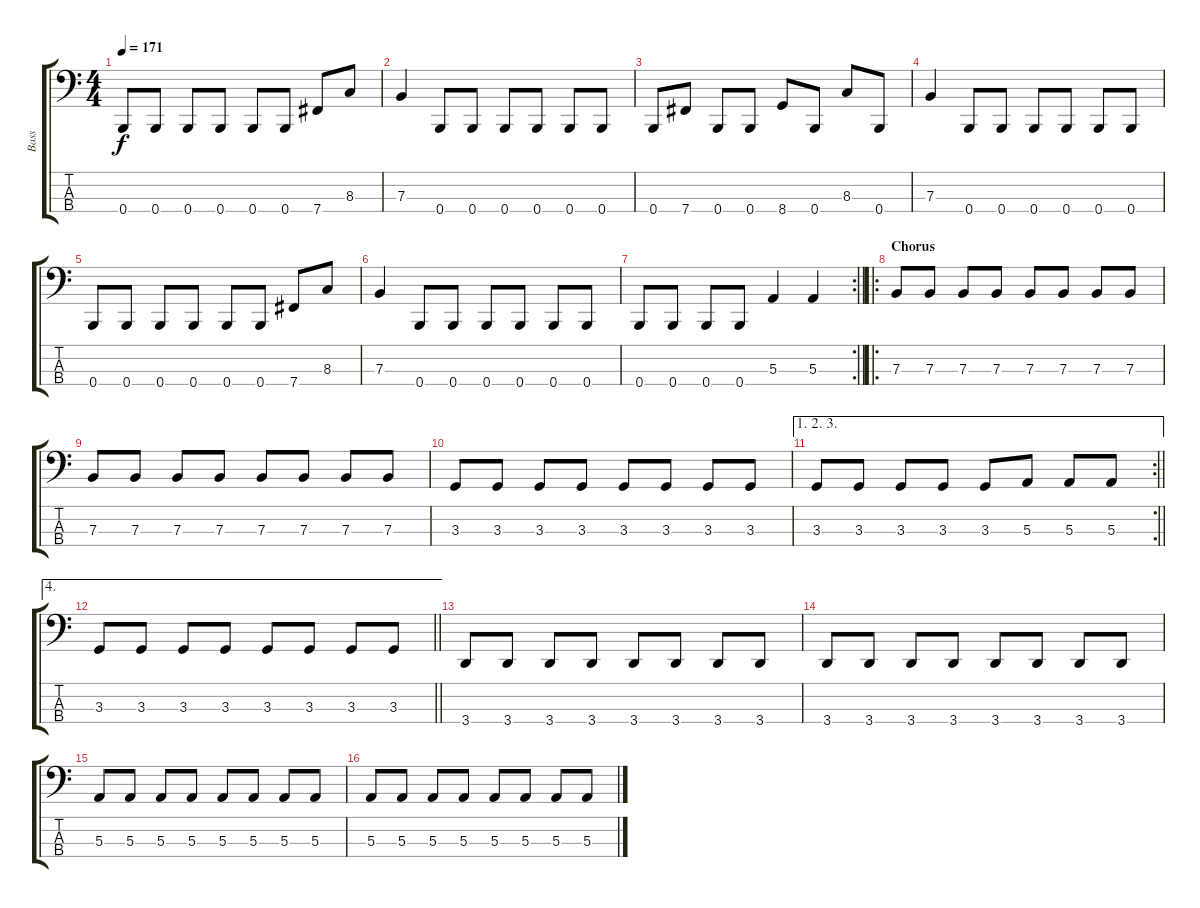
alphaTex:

\track ("Bass" "Bass") {instrument electricbassfinger}
\staff {score tabs}
\tuning (D2 A1 E1 B0) {hide}
\ts (4 4)
\tempo 171
\clef f4
\ks c
0.4.8{dy f} 0.4.8 0.4.8 0.4.8 0.4.8 0.4.8 7.4.8 8.3.8 |
7.3.4 0.4.8 0.4.8 0.4.8 0.4.8 0.4.8 0.4.8 |
0.4.8 7.4.8 0.4.8 0.4.8 8.4.8 0.4.8 8.3.8 0.4.8 |
7.3.4 0.4.8 0.4.8 0.4.8 0.4.8 0.4.8 0.4.8 |
0.4.8 0.4.8 0.4.8 0.4.8 0.4.8 0.4.8 7.4.8 8.3.8 |
7.3.4 0.4.8 0.4.8 0.4.8 0.4.8 0.4.8 0.4.8 |
\rc 2
\barLineRight lightlight
0.4.8 0.4.8 0.4.8 0.4.8 5.3.4 5.3.4 |
\ro
\section ("" "Chorus")
7.3.8 7.3.8 7.3.8 7.3.8 7.3.8 7.3.8 7.3.8 7.3.8 |
7.3.8 7.3.8 7.3.8 7.3.8 7.3.8 7.3.8 7.3.8 7.3.8 |
3.3.8 3.3.8 3.3.8 3.3.8 3.3.8 3.3.8 3.3.8 3.3.8 |
\ae (1 2 3)
\rc 2
\barLineRight lightlight
3.3.8 3.3.8 3.3.8 3.3.8 3.3.8 5.3.8 5.3.8 5.3.8 |
\ae 4
\barLineRight lightlight
3.3.8 3.3.8 3.3.8 3.3.8 3.3.8 3.3.8 3.3.8 3.3.8 |
\section ("" "")
3.4.8 3.4.8 3.4.8 3.4.8 3.4.8 3.4.8 3.4.8 3.4.8 |
3.4.8 3.4.8 3.4.8 3.4.8 3.4.8 3.4.8 3.4.8 3.4.8 |
5.3.8 5.3.8 5.3.8 5.3.8 5.3.8 5.3.8 5.3.8 5.3.8 |
5.3.8 5.3.8 5.3.8 5.3.8 5.3.8 5.3.8 5.3.8 5.3.8
